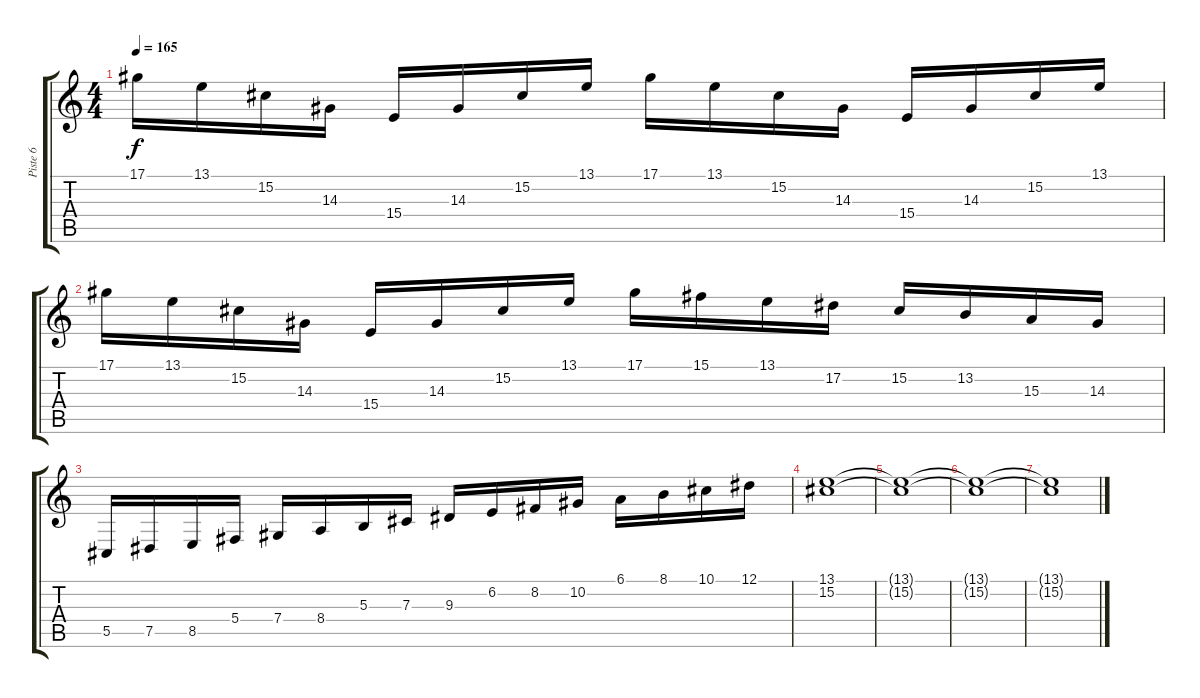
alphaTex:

\track ("Piste 6" "Piste 6") {instrument harpsichord}
\staff {score tabs}
\tuning (Eb4 Bb3 Gb3 Db3 Ab2 Eb2) {hide}
\ts (4 4)
\tempo 165
\clef g2
\ks c
17.1.16{dy f} 13.1.16 15.2.16 14.3.16 15.4.16 14.3.16 15.2.16 13.1.16 17.1.16 13.1.16 15.2.16 14.3.16 15.4.16 14.3.16 15.2.16 13.1.16 |
17.1.16 13.1.16 15.2.16 14.3.16 15.4.16 14.3.16 15.2.16 13.1.16 17.1.16 15.1.16 13.1.16 17.2.16 15.2.16 13.2.16 15.3.16 14.3.16 |
5.5.16 7.5.16 8.5.16 5.4.16 7.4.16 8.4.16 5.3.16 7.3.16 9.3.16 6.2.16 8.2.16 10.2.16 6.1.16 8.1.16 10.1.16 12.1.16 |
(13.1 15.2).1 |
(13.1{t} 15.2{t}).1 |
(13.1{t} 15.2{t}).1 |
(13.1{t} 15.2{t}).1
